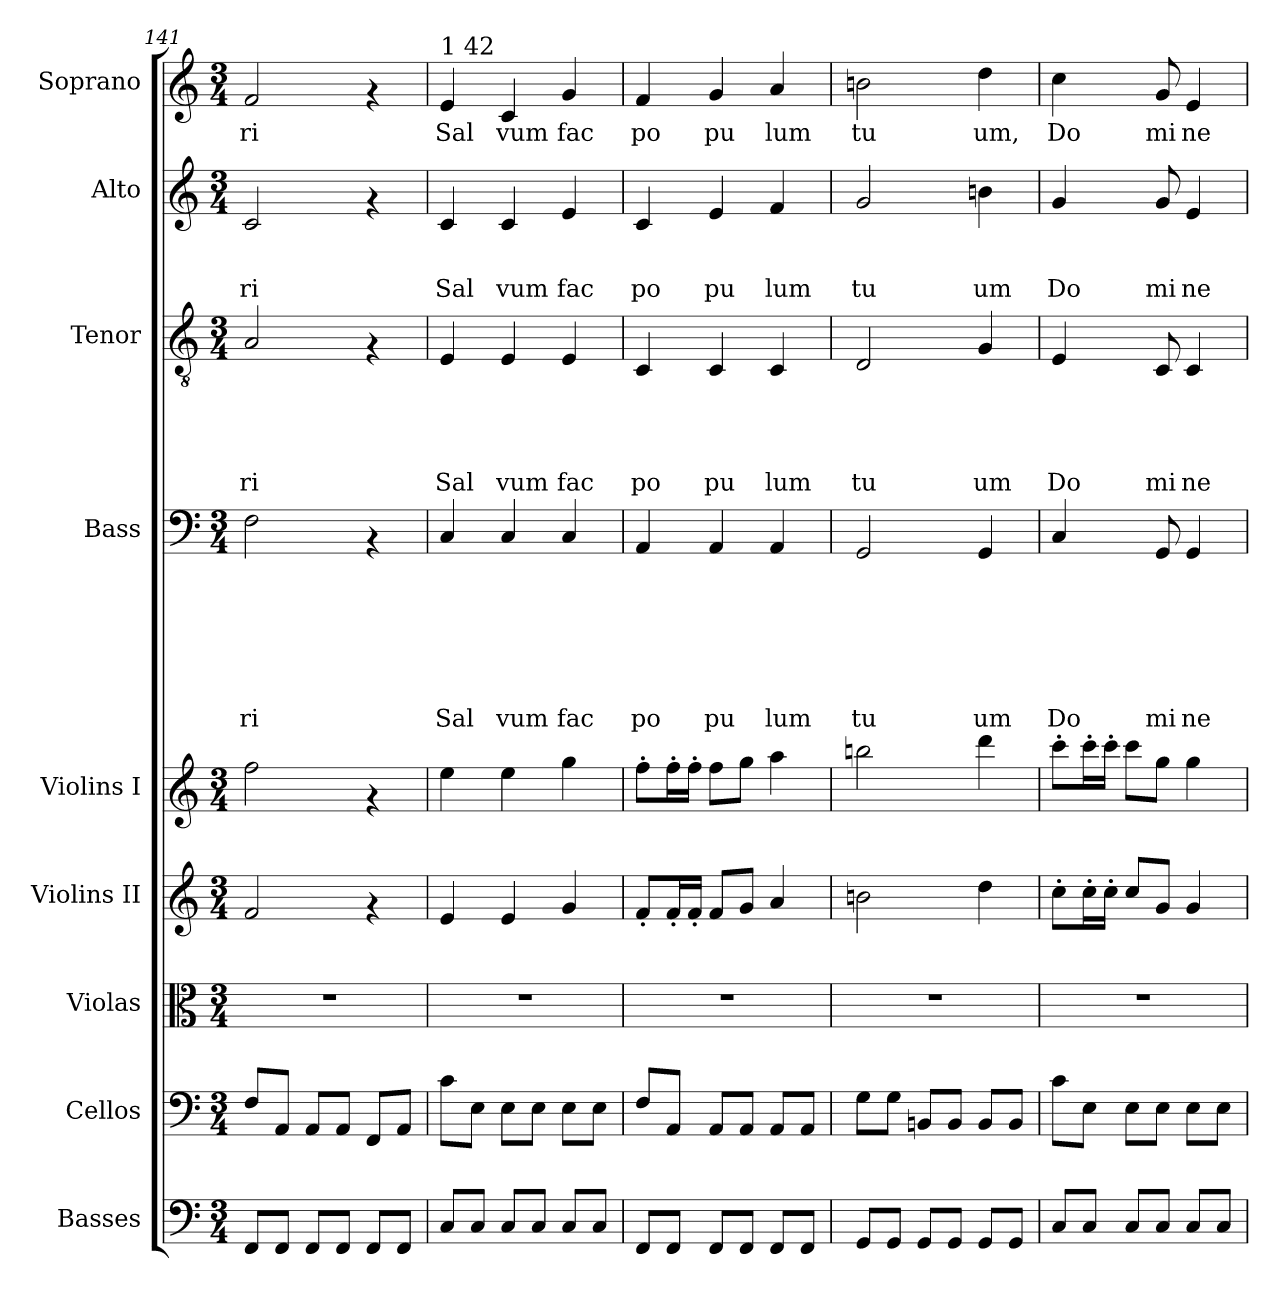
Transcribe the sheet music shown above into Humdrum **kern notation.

**kern	**kern	**kern	**kern	**kern	**kern	**text	**text	**text	**text	**text	**text	**text	**kern	**text	**text	**text	**text	**text	**kern	**text	**text	**text	**kern	**text
*part9	*part8	*part7	*part6	*part5	*part4	*part4	*part4	*part4	*part4	*part4	*part4	*part4	*part3	*part3	*part3	*part3	*part3	*part3	*part2	*part2	*part2	*part2	*part1	*part1
*staff9	*staff8	*staff7	*staff6	*staff5	*staff4	*staff4	*staff4	*staff4	*staff4	*staff4	*staff4	*staff4	*staff3	*staff3	*staff3	*staff3	*staff3	*staff3	*staff2	*staff2	*staff2	*staff2	*staff1	*staff1
*I"Basses	*I"Cellos	*I"Violas	*I"Violins II	*I"Violins I	*I"Bass	*	*	*	*	*	*	*	*I"Tenor	*	*	*	*	*	*I"Alto	*	*	*	*I"Soprano	*
*I'Bass	*I'Cell.	*I'Vla.	*I'Vln. II	*I'Vln. I	*I'Bs	*	*	*	*	*	*	*	*I'Ten	*	*	*	*	*	*I'Alto	*	*	*	*I'Sop	*
*clefF4	*clefF4	*clefC3	*clefG2	*clefG2	*clefF4	*	*	*	*	*	*	*	*clefGv2	*	*	*	*	*	*clefG2	*	*	*	*clefG2	*
*ITrd7c12	*	*	*	*	*	*	*	*	*	*	*	*	*	*	*	*	*	*	*	*	*	*	*	*
*k[]	*k[]	*k[]	*k[]	*k[]	*k[]	*	*	*	*	*	*	*	*k[]	*	*	*	*	*	*k[]	*	*	*	*k[]	*
*C:	*C:	*C:	*C:	*C:	*C:	*	*	*	*	*	*	*	*C:	*	*	*	*	*	*C:	*	*	*	*C:	*
*M3/4	*M3/4	*M3/4	*M3/4	*M3/4	*M3/4	*	*	*	*	*	*	*	*M3/4	*	*	*	*	*	*M3/4	*	*	*	*M3/4	*
=141	=141	=141	=141	=141	=141	=141	=141	=141	=141	=141	=141	=141	=141	=141	=141	=141	=141	=141	=141	=141	=141	=141	=141	=141
!	!	!	!	!	!	!	!	!	!	!	!	!LO:LY:b	!	!	!	!	!	!LO:LY:b	!	!	!	!LO:LY:b	!	!LO:LY:b
8FFF/L	8F/L	2.r	2f/	2ff\	2F\	.	.	.	.	.	.	ri	2A/	.	.	.	.	ri	2c/	.	.	-ri	2f/	ri
8FFF/J	8AA/J	.	.	.	.	.	.	.	.	.	.	.	.	.	.	.	.	.	.	.	.	.	.	.
8FFF/L	8AA/L	.	.	.	.	.	.	.	.	.	.	.	.	.	.	.	.	.	.	.	.	.	.	.
8FFF/J	8AA/J	.	.	.	.	.	.	.	.	.	.	.	.	.	.	.	.	.	.	.	.	.	.	.
8FFF/L	8FF/L	.	4rf	4rf	4rAA	.	.	.	.	.	.	.	4rF	.	.	.	.	.	4rf	.	.	.	4rf	.
8FFF/J	8AA/J	.	.	.	.	.	.	.	.	.	.	.	.	.	.	.	.	.	.	.	.	.	.	.
!!LO:LB:g=z
=142	=142	=142	=142	=142	=142	=142	=142	=142	=142	=142	=142	=142	=142	=142	=142	=142	=142	=142	=142	=142	=142	=142	=142	=142
!	!	!	!	!	!	!	!	!	!	!	!	!	!	!	!	!	!	!	!	!	!	!	!LO:TX:a:t=1 42	!
!	!	!	!	!	!	!	!	!	!	!	!	!LO:LY:b	!	!	!	!	!	!LO:LY:b	!	!	!	!LO:LY:b	!	!LO:LY:b
8CC/L	8c\L	2.r	4e/	4ee\	4C/	.	.	.	.	.	.	Sal	4E/	.	.	.	.	Sal	4c/	.	.	Sal	4e/	Sal
8CC/J	8E\J	.	.	.	.	.	.	.	.	.	.	.	.	.	.	.	.	.	.	.	.	.	.	.
!	!	!	!	!	!	!	!	!	!	!	!	!LO:LY:b	!	!	!	!	!	!LO:LY:b	!	!	!	!LO:LY:b	!	!LO:LY:b
8CC/L	8E\L	.	4e/	4ee\	4C/	.	.	.	.	.	.	vum	4E/	.	.	.	.	vum	4c/	.	.	vum	4c/	vum
8CC/J	8E\J	.	.	.	.	.	.	.	.	.	.	.	.	.	.	.	.	.	.	.	.	.	.	.
!	!	!	!	!	!	!	!	!	!	!	!	!LO:LY:b	!	!	!	!	!	!LO:LY:b	!	!	!	!LO:LY:b	!	!LO:LY:b
8CC/L	8E\L	.	4g/	4gg\	4C/	.	.	.	.	.	.	fac	4E/	.	.	.	.	fac	4e/	.	.	fac	4g/	fac
8CC/J	8E\J	.	.	.	.	.	.	.	.	.	.	.	.	.	.	.	.	.	.	.	.	.	.	.
=143	=143	=143	=143	=143	=143	=143	=143	=143	=143	=143	=143	=143	=143	=143	=143	=143	=143	=143	=143	=143	=143	=143	=143	=143
!	!	!	!	!	!	!	!	!	!	!	!	!LO:LY:b	!	!	!	!	!	!LO:LY:b	!	!	!	!LO:LY:b	!	!LO:LY:b
8FFF/L	8F/L	2.r	8f'</L	8ff'>\L	4AA/	.	.	.	.	.	.	po	4C/	.	.	.	.	po	4c/	.	.	po	4f/	po
8FFF/J	8AA/J	.	16f'</L	16ff'>\L	.	.	.	.	.	.	.	.	.	.	.	.	.	.	.	.	.	.	.	.
.	.	.	16f'</JJ	16ff'>\JJ	.	.	.	.	.	.	.	.	.	.	.	.	.	.	.	.	.	.	.	.
!	!	!	!	!	!	!	!	!	!	!	!	!LO:LY:b	!	!	!	!	!	!LO:LY:b	!	!	!	!LO:LY:b	!	!LO:LY:b
8FFF/L	8AA/L	.	8f/L	8ff\L	4AA/	.	.	.	.	.	.	pu	4C/	.	.	.	.	pu	4e/	.	.	pu	4g/	pu
8FFF/J	8AA/J	.	8g/J	8gg\J	.	.	.	.	.	.	.	.	.	.	.	.	.	.	.	.	.	.	.	.
!	!	!	!	!	!	!	!	!	!	!	!	!LO:LY:b	!	!	!	!	!	!LO:LY:b	!	!	!	!LO:LY:b	!	!LO:LY:b
8FFF/L	8AA/L	.	4a/	4aa\	4AA/	.	.	.	.	.	.	lum	4C/	.	.	.	.	lum	4f/	.	.	lum	4a/	lum
8FFF/J	8AA/J	.	.	.	.	.	.	.	.	.	.	.	.	.	.	.	.	.	.	.	.	.	.	.
=144	=144	=144	=144	=144	=144	=144	=144	=144	=144	=144	=144	=144	=144	=144	=144	=144	=144	=144	=144	=144	=144	=144	=144	=144
!	!	!	!	!	!	!	!	!	!	!	!	!LO:LY:b	!	!	!	!	!	!LO:LY:b	!	!	!	!LO:LY:b	!	!LO:LY:b
8GGG/L	8G\L	2.r	2bn\	2bbn\	2GG/	.	.	.	.	.	.	tu	2D/	.	.	.	.	tu	2g/	.	.	tu	2bn\	tu
8GGG/J	8G\J	.	.	.	.	.	.	.	.	.	.	.	.	.	.	.	.	.	.	.	.	.	.	.
8GGG/L	8BBn/L	.	.	.	.	.	.	.	.	.	.	.	.	.	.	.	.	.	.	.	.	.	.	.
8GGG/J	8BB/J	.	.	.	.	.	.	.	.	.	.	.	.	.	.	.	.	.	.	.	.	.	.	.
!	!	!	!	!	!	!	!	!	!	!	!	!LO:LY:b	!	!	!	!	!	!LO:LY:b	!	!	!	!LO:LY:b	!	!LO:LY:b
8GGG/L	8BB/L	.	4dd\	4ddd\	4GG/	.	.	.	.	.	.	um	4G/	.	.	.	.	um	4bn\	.	.	um	4dd\	um,
8GGG/J	8BB/J	.	.	.	.	.	.	.	.	.	.	.	.	.	.	.	.	.	.	.	.	.	.	.
=145	=145	=145	=145	=145	=145	=145	=145	=145	=145	=145	=145	=145	=145	=145	=145	=145	=145	=145	=145	=145	=145	=145	=145	=145
!	!	!	!	!	!	!	!	!	!	!	!	!LO:LY:b	!	!	!	!	!	!LO:LY:b	!	!	!	!LO:LY:b	!	!LO:LY:b
8CC/L	8c\L	2.r	8cc'>\L	8ccc'>\L	4C/	.	.	.	.	.	.	Do	4E/	.	.	.	.	Do	4g/	.	.	Do	4cc\	Do
8CC/J	8E\J	.	16cc'>\L	16ccc'>\L	.	.	.	.	.	.	.	.	.	.	.	.	.	.	.	.	.	.	.	.
.	.	.	16cc'>\JJ	16ccc'>\JJ	.	.	.	.	.	.	.	.	.	.	.	.	.	.	.	.	.	.	.	.
8CC/L	8E\L	.	8cc/L	8ccc\L	8ryy	.	.	.	.	.	.	.	8ryy	.	.	.	.	.	8ryy	.	.	.	8ryy	.
!	!	!	!	!	!	!	!	!	!	!	!	!LO:LY:b	!	!	!	!	!	!LO:LY:b	!	!	!	!LO:LY:b	!	!LO:LY:b
8CC/J	8E\J	.	8g/J	8gg\J	8GG/	.	.	.	.	.	.	mi	8C/	.	.	.	.	mi	8g/	.	.	mi	8g/	mi
!	!	!	!	!	!	!	!	!	!	!	!	!LO:LY:b	!	!	!	!	!	!LO:LY:b	!	!	!	!LO:LY:b	!	!LO:LY:b
8CC/L	8E\L	.	4g/	4gg\	4GG/	.	.	.	.	.	.	ne	4C/	.	.	.	.	ne	4e/	.	.	ne	4e/	ne
8CC/J	8E\J	.	.	.	.	.	.	.	.	.	.	.	.	.	.	.	.	.	.	.	.	.	.	.
=	=	=	=	=	=	=	=	=	=	=	=	=	=	=	=	=	=	=	=	=	=	=	=	=
*-	*-	*-	*-	*-	*-	*-	*-	*-	*-	*-	*-	*-	*-	*-	*-	*-	*-	*-	*-	*-	*-	*-	*-	*-
